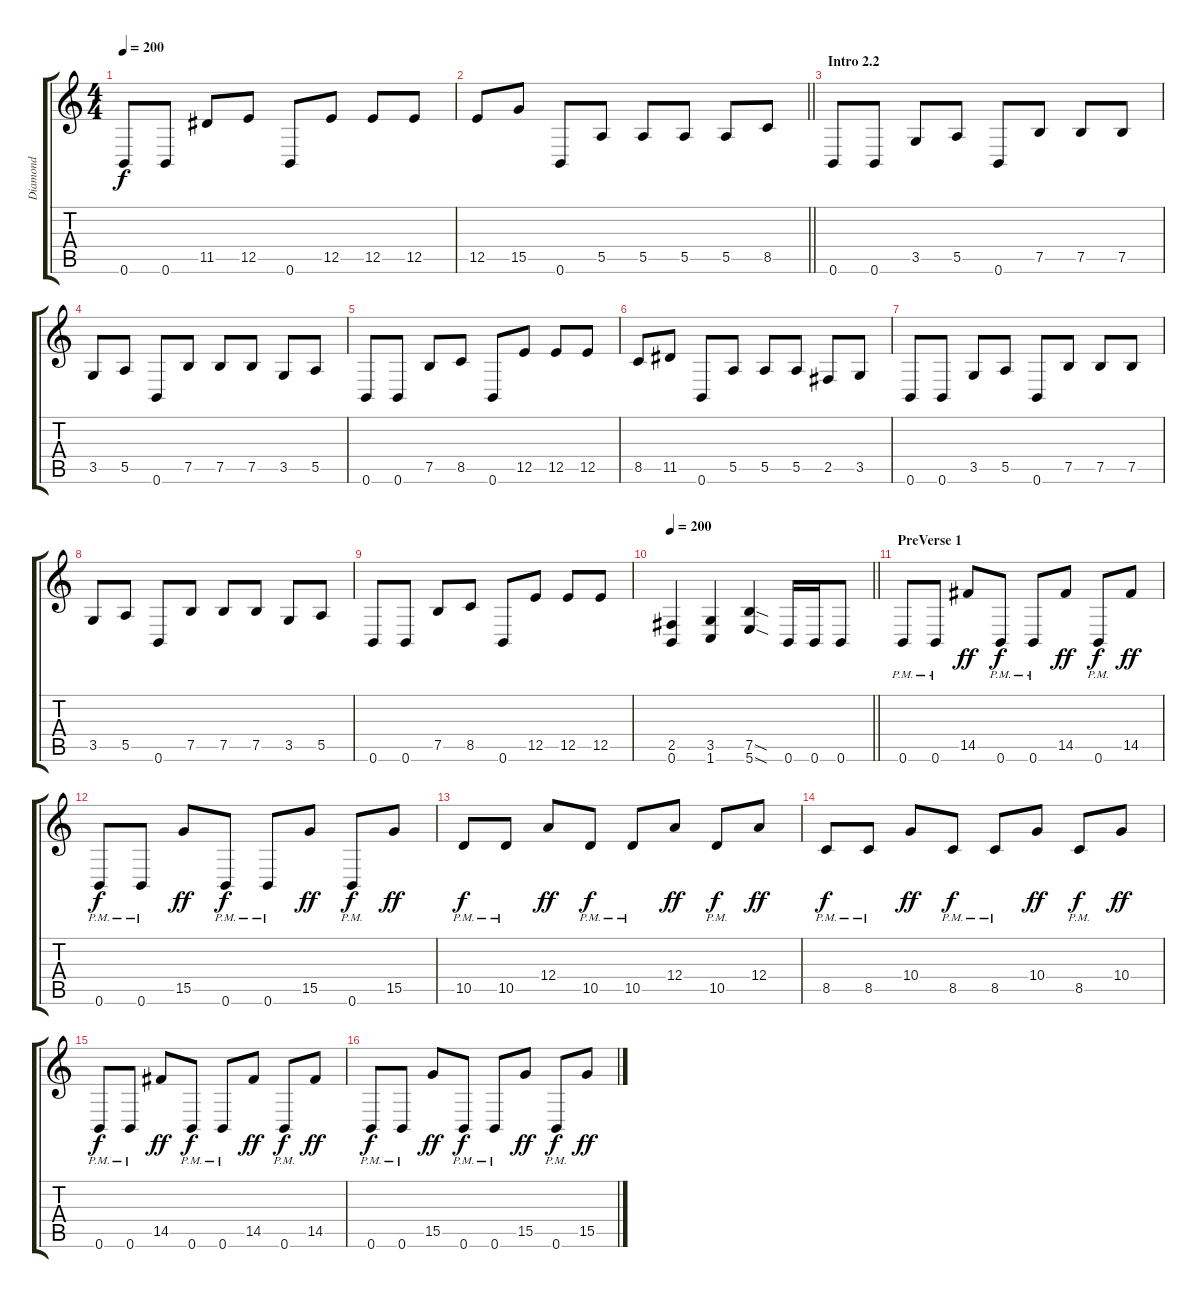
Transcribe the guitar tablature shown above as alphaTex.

\track ("Diamond" "Diamond") {instrument distortionguitar}
\staff {score tabs}
\tuning (B3 Gb3 D3 A2 E2 B1) {hide}
\ts (4 4)
\tempo 200
\clef g2
\ks c
0.6.8{dy f} 0.6.8 11.5.8 12.5.8 0.6.8 12.5.8 12.5.8 12.5.8 |
\barLineRight lightlight
12.5.8 15.5.8 0.6.8 5.5.8 5.5.8 5.5.8 5.5.8 8.5.8 |
\section ("" "Intro 2.2")
0.6.8 0.6.8 3.5.8 5.5.8 0.6.8 7.5.8 7.5.8 7.5.8 |
3.5.8 5.5.8 0.6.8 7.5.8 7.5.8 7.5.8 3.5.8 5.5.8 |
0.6.8 0.6.8 7.5.8 8.5.8 0.6.8 12.5.8 12.5.8 12.5.8 |
8.5.8 11.5.8 0.6.8 5.5.8 5.5.8 5.5.8 2.5.8 3.5.8 |
0.6.8 0.6.8 3.5.8 5.5.8 0.6.8 7.5.8 7.5.8 7.5.8 |
3.5.8 5.5.8 0.6.8 7.5.8 7.5.8 7.5.8 3.5.8 5.5.8 |
0.6.8 0.6.8 7.5.8 8.5.8 0.6.8 12.5.8 12.5.8 12.5.8 |
\tempo 200
\barLineRight lightlight
(2.5 0.6).4 (3.5 1.6).4 (7.5{sod} 5.6{sod}).4 0.6.16 0.6.16 0.6.8 |
\section ("" "PreVerse 1")
0.6{pm}.8 0.6{pm}.8 14.5.8{dy ff} 0.6{pm}.8{dy f} 0.6{pm}.8 14.5.8{dy ff} 0.6{pm}.8{dy f} 14.5.8{dy ff} |
0.6{pm}.8{dy f} 0.6{pm}.8 15.5.8{dy ff} 0.6{pm}.8{dy f} 0.6{pm}.8 15.5.8{dy ff} 0.6{pm}.8{dy f} 15.5.8{dy ff} |
10.5{pm}.8{dy f} 10.5{pm}.8 12.4.8{dy ff} 10.5{pm}.8{dy f} 10.5{pm}.8 12.4.8{dy ff} 10.5{pm}.8{dy f} 12.4.8{dy ff} |
8.5{pm}.8{dy f} 8.5{pm}.8 10.4.8{dy ff} 8.5{pm}.8{dy f} 8.5{pm}.8 10.4.8{dy ff} 8.5{pm}.8{dy f} 10.4.8{dy ff} |
0.6{pm}.8{dy f} 0.6{pm}.8 14.5.8{dy ff} 0.6{pm}.8{dy f} 0.6{pm}.8 14.5.8{dy ff} 0.6{pm}.8{dy f} 14.5.8{dy ff} |
0.6{pm}.8{dy f} 0.6{pm}.8 15.5.8{dy ff} 0.6{pm}.8{dy f} 0.6{pm}.8 15.5.8{dy ff} 0.6{pm}.8{dy f} 15.5.8{dy ff}
